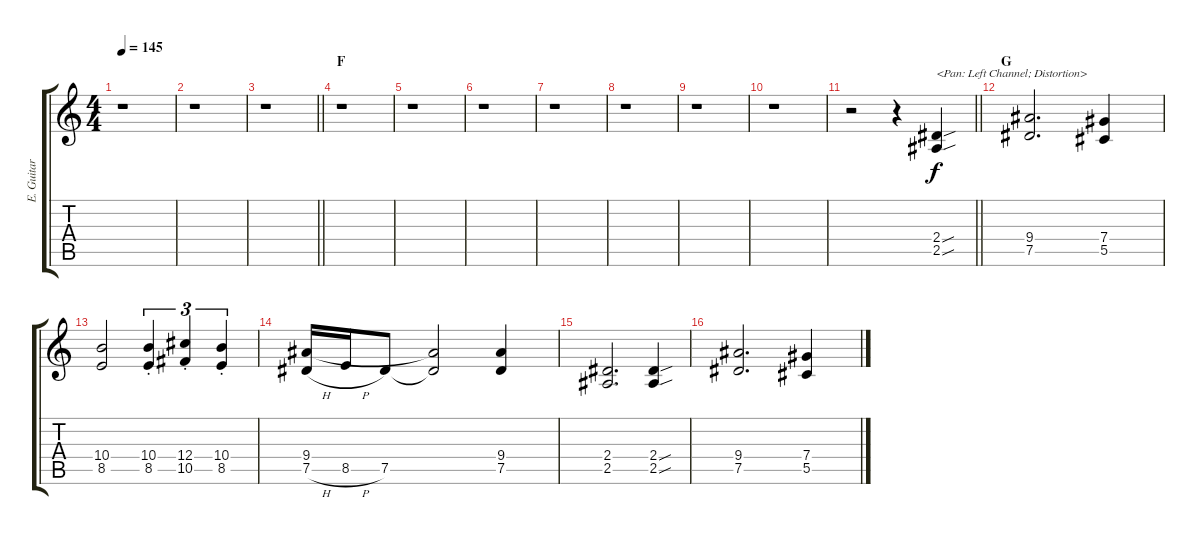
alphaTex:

\track ("E. Guitar II" "E. Guitar ") {instrument electricguitarclean}
\staff {score tabs}
\tuning (Eb4 Bb3 Gb3 Db3 Ab2 Eb2) {hide}
\ts (4 4)
\tempo 145
\clef g2
\ks c
r.1{dy f} |
r.1 |
\barLineRight lightlight
r.1 |
\section ("" "F")
r.1 |
r.1 |
r.1 |
r.1 |
r.1 |
r.1 |
r.1 |
\barLineRight lightlight
r.2 r.4 (2.4{sou} 2.5{sou}).4{txt "<Pan: Left Channel; Distortion>" balance 1 instrument overdrivenguitar} |
\section ("" "G")
(9.4 7.5).2{d} (7.4 5.5).4 |
(10.4 8.5).2 (10.4{st} 8.5{st}).4{tu (3 2)} (12.4{st} 10.5{st}).4{tu (3 2)} (10.4{st} 8.5{st}).4{tu (3 2)} |
(9.4 7.5{h}).16 8.5{h}.16 7.5.8 (9.4{t} 7.5{t}).2 (9.4 7.5).4 |
(2.4 2.5).2{d} (2.4{sou} 2.5{sou}).4 |
(9.4 7.5).2{d} (7.4 5.5).4
